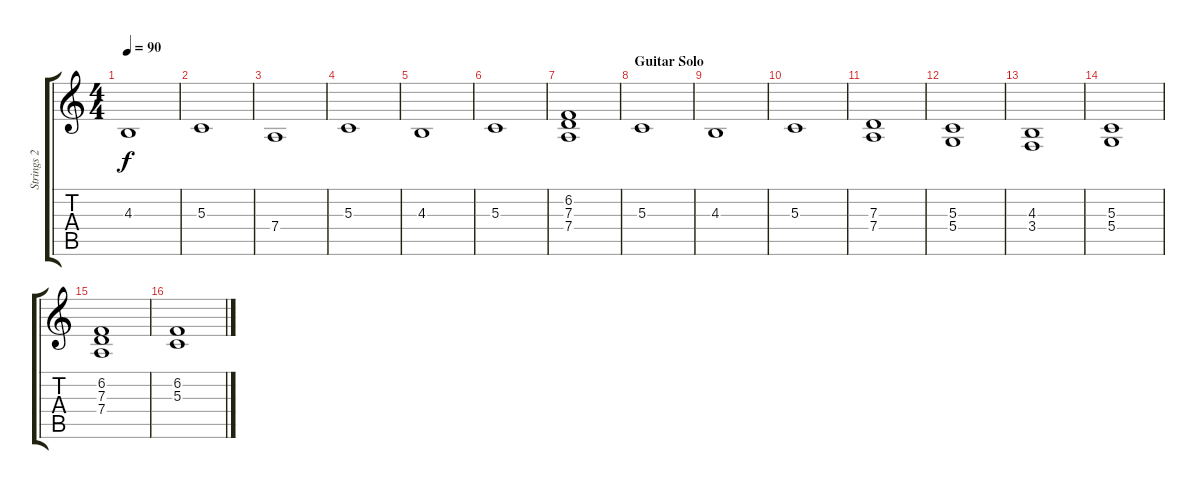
\track ("Strings 2" "Strings 2") {instrument stringensemble2}
\staff {score tabs}
\tuning (E4 B3 G3 D3 A2 E2) {hide}
\ts (4 4)
\tempo 90
\clef g2
\ks c
4.3.1{dy f} |
5.3.1 |
7.4.1 |
5.3.1 |
4.3.1 |
5.3.1 |
(6.2 7.3 7.4).1 |
\section ("" "Guitar Solo")
5.3.1 |
4.3.1 |
5.3.1 |
(7.3 7.4).1 |
(5.3 5.4).1 |
(4.3 3.4).1 |
(5.3 5.4).1 |
(6.2 7.3 7.4).1 |
(6.2 5.3).1
